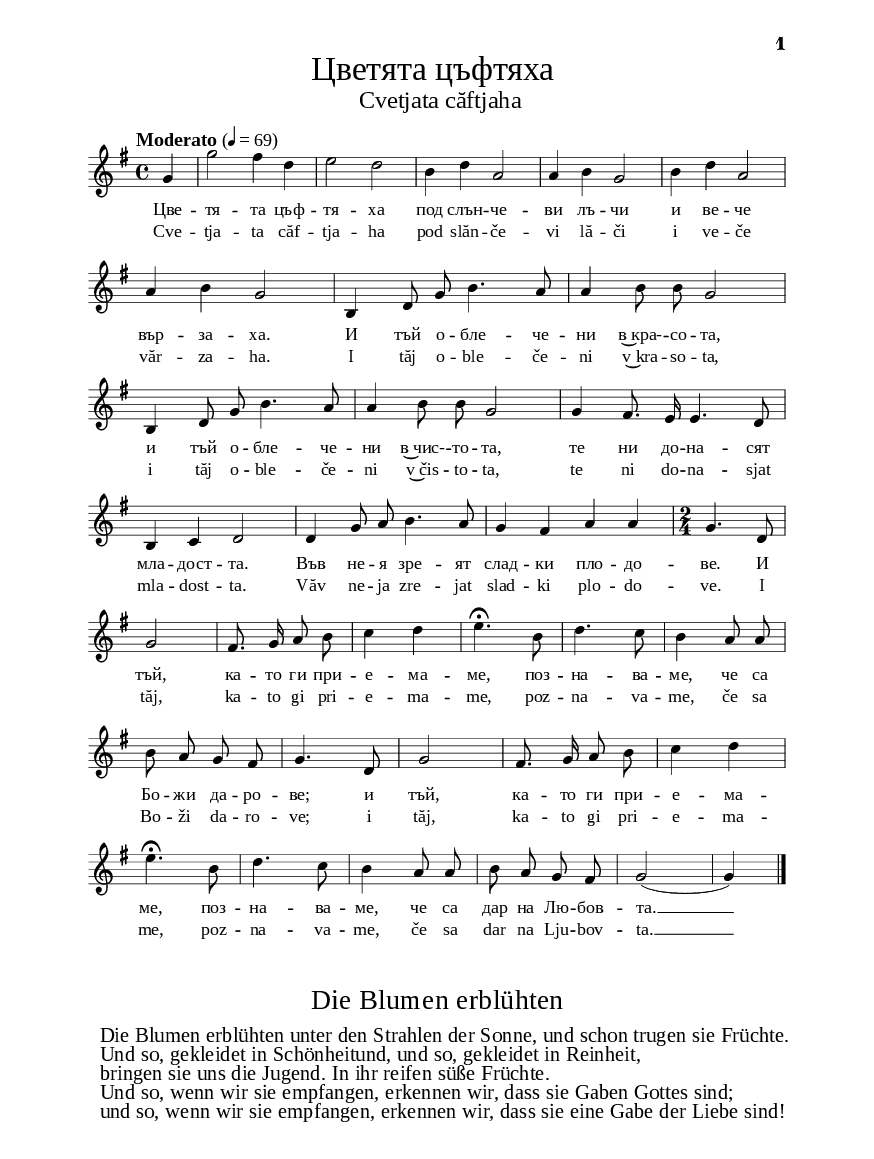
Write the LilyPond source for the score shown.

\version "2.24.3"

% include paper part and global functions
\include "include/globals.ily"

\bookpart {
  \label #'ref113
  \tocItem \markup "Цветята цъфтяха – Cvetjata căftjaha"
  \include "include/bookpart-paper.ily"
  \score {
    \include "include/score-layout.ily"


    \new Voice \absolute {
      \clef treble
      \key g \major
      \time 4/4
      \tempoFunc "Moderato" 4 "69"
      \autoBeamOff

      \partial 4

      g'4 | g''2 fis''4 d''4 |e''2 d''2 | b'4  d''4 a'2| a'4 b'4 g'2 |

      b'4 d''4 a'2 | \break a'4 b'4 g'2| b4 d'8 g'8 b'4. a'8 | a'4 b'8 b'8 g'2 | \break

      b4 d'8 g'8 b'4. a'8 |  a'4 b'8 b'8 g'2 | g'4 fis'8. e'16 e'4. d'8 | \break

      b4 c'4 d'2 |   d'4 g'8 a'8 b'4. a'8 | g'4 fis'4 a'4 a'4 |  \time 2/4 g'4. d'8 | \break

      g'2 | fis'8. g'16 a'8 b'8 |  c''4 d''4 |  e''4.\fermata b'8 | d''4. c''8 | b'4 a'8 a'8 |  \break

      b'8 a'8 g'8 fis'8 | g'4. d'8  | g'2 | fis'8. g'16 a'8 b'8 | c''4 d''4 | \break

      e''4.\fermata b'8 | d''4. c''8 | b'4 a'8 a'8 | b'8 a'8 g'8 fis'8 | g'2 ( | g'4 ) \bar "|."
    }

    \addlyrics {
      Цве -- тя -- та цъф -- тя -- ха под слън -- че -- ви лъ -- чи

      и ве -- че вър -- за -- ха. И тъй о -- бле -- че -- ни "в~кра-" -- со -- та,

      и тъй о -- бле -- че -- ни "в~чис-" -- то -- та, те ни до -- на -- сят

      мла -- дост -- та. Във не -- я зре -- ят слад -- ки пло -- до -- ве. И

      тъй, ка -- то ги при -- е -- ма -- ме, поз -- на -- ва -- ме, че са

      Бо -- жи да -- ро -- ве;  и

      тъй, ка -- то ги при -- е -- ма -- ме, поз -- на -- ва -- ме, че са дар на Лю -- бов -- та. __
    }
    \addlyrics {
      Cve -- tja -- ta căf -- tja -- ha pod slăn -- če -- vi lă -- či

      i ve -- če văr -- za -- ha. I tăj o -- ble -- če -- ni v~kra -- so -- ta,

      i tăj o -- ble -- če -- ni v~čis -- to -- ta, te ni do -- na -- sjat

      mla -- dost -- ta. Văv ne -- ja zre -- jat slad -- ki plo -- do -- ve. I

      tăj, ka -- to gi pri -- e -- ma -- me, poz -- na -- va -- me, če sa

      Bo -- ži da -- ro -- ve;  i

      tăj, ka -- to gi pri -- e -- ma -- me, poz -- na -- va -- me, če sa dar na Lju -- bov -- ta. __
    }
    \header {
      title = \titleFunc "Цветята цъфтяха "" Cvetjata căftjaha"
    }

    \midi{}

  } % score
  %\markup \dc-two "D.C.""con repitione"




  %

  % include foreign translation(s) of the song

  \markup \vspace #2
  \version "2.24.3"

\markup \fill-line { \fontsize #deTitleFontSize "Die Blumen erblühten" }
\markup \null
\markup \null
\markup \abs-fontsize #10 {
 
  \override #`(baseline-skip . ,deCoupletBaselineSkip)

  \column { 

  \line { " "Die Blumen erblühten unter den Strahlen der Sonne, und schon trugen sie Früchte. }

  \line { " "Und so, gekleidet in Schönheitund, und so, gekleidet in Reinheit,}

  \line { " "bringen sie uns die Jugend. In ihr reifen süße Früchte.}

  \line { " "Und so, wenn wir sie empfangen, erkennen wir, dass sie Gaben Gottes sind;}

  \line { " "und so, wenn wir sie empfangen, erkennen wir, dass sie eine Gabe der Liebe sind!}

    }


}


} % bookpart
